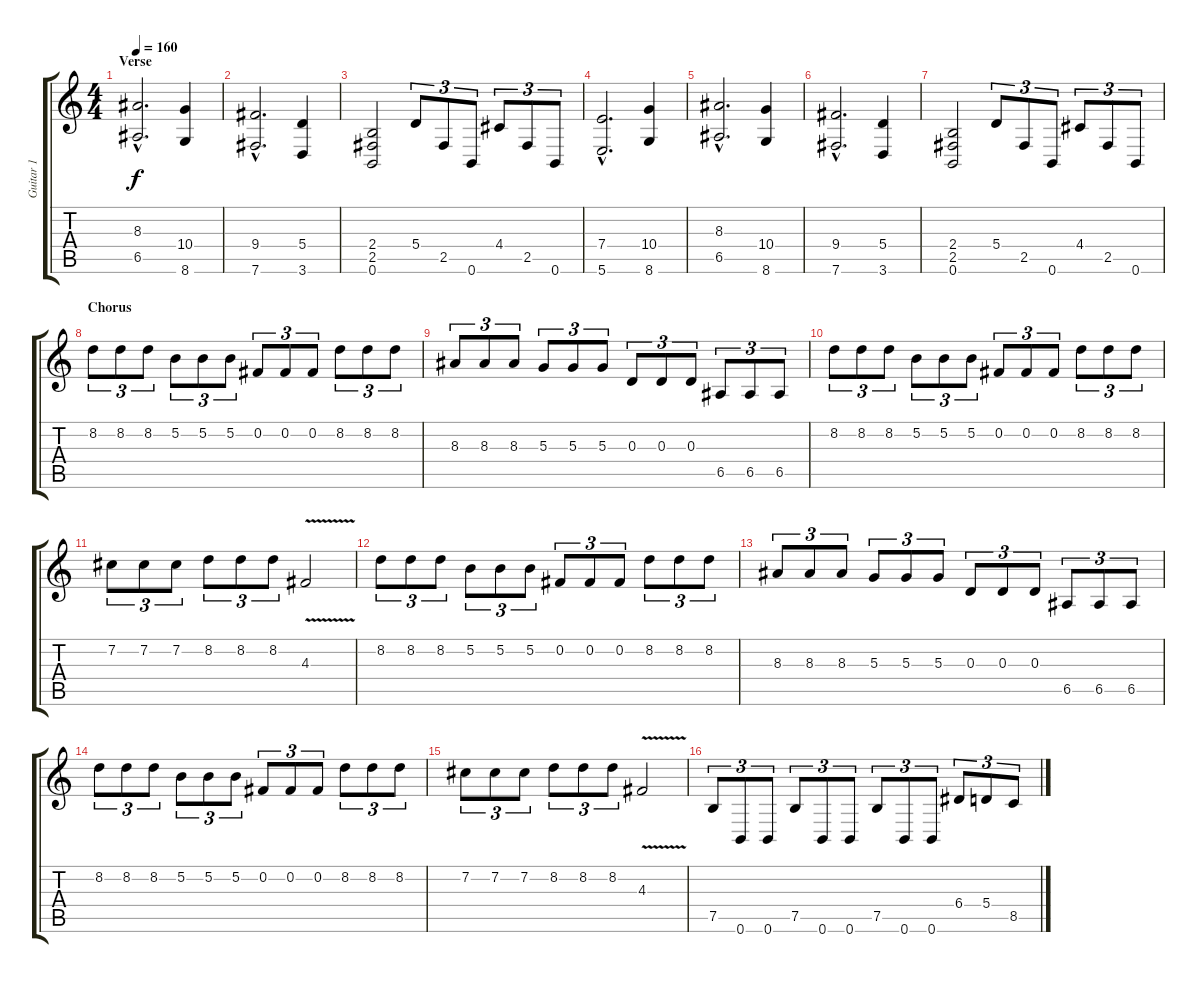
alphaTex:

\track ("Guitar 1" "Guitar 1") {instrument distortionguitar}
\staff {score tabs}
\tuning (B3 Gb3 D3 A2 E2 B1) {hide}
\ts (4 4)
\section ("" "Verse")
\tempo 160
\clef g2
\ks c
(8.3{hac} 6.5{hac}).2{d dy f} (10.4 8.6).4 |
(9.4{hac} 7.6{hac}).2{d} (5.4 3.6).4 |
(2.4 2.5 0.6).2 5.4.8{tu (3 2)} 2.5.8{tu (3 2)} 0.6.8{tu (3 2)} 4.4.8{tu (3 2)} 2.5.8{tu (3 2)} 0.6.8{tu (3 2)} |
(7.4{hac} 5.6{hac}).2{d} (10.4 8.6).4 |
(8.3{hac} 6.5{hac}).2{d} (10.4 8.6).4 |
(9.4{hac} 7.6{hac}).2{d} (5.4 3.6).4 |
(2.4 2.5 0.6).2 5.4.8{tu (3 2)} 2.5.8{tu (3 2)} 0.6.8{tu (3 2)} 4.4.8{tu (3 2)} 2.5.8{tu (3 2)} 0.6.8{tu (3 2)} |
\section ("" "Chorus")
8.2.8{tu (3 2)} 8.2.8{tu (3 2)} 8.2.8{tu (3 2)} 5.2.8{tu (3 2)} 5.2.8{tu (3 2)} 5.2.8{tu (3 2)} 0.2.8{tu (3 2)} 0.2.8{tu (3 2)} 0.2.8{tu (3 2)} 8.2.8{tu (3 2)} 8.2.8{tu (3 2)} 8.2.8{tu (3 2)} |
8.3.8{tu (3 2)} 8.3.8{tu (3 2)} 8.3.8{tu (3 2)} 5.3.8{tu (3 2)} 5.3.8{tu (3 2)} 5.3.8{tu (3 2)} 0.3.8{tu (3 2)} 0.3.8{tu (3 2)} 0.3.8{tu (3 2)} 6.5.8{tu (3 2)} 6.5.8{tu (3 2)} 6.5.8{tu (3 2)} |
8.2.8{tu (3 2)} 8.2.8{tu (3 2)} 8.2.8{tu (3 2)} 5.2.8{tu (3 2)} 5.2.8{tu (3 2)} 5.2.8{tu (3 2)} 0.2.8{tu (3 2)} 0.2.8{tu (3 2)} 0.2.8{tu (3 2)} 8.2.8{tu (3 2)} 8.2.8{tu (3 2)} 8.2.8{tu (3 2)} |
7.2.8{tu (3 2)} 7.2.8{tu (3 2)} 7.2.8{tu (3 2)} 8.2.8{tu (3 2)} 8.2.8{tu (3 2)} 8.2.8{tu (3 2)} 4.3{v}.2 |
8.2.8{tu (3 2)} 8.2.8{tu (3 2)} 8.2.8{tu (3 2)} 5.2.8{tu (3 2)} 5.2.8{tu (3 2)} 5.2.8{tu (3 2)} 0.2.8{tu (3 2)} 0.2.8{tu (3 2)} 0.2.8{tu (3 2)} 8.2.8{tu (3 2)} 8.2.8{tu (3 2)} 8.2.8{tu (3 2)} |
8.3.8{tu (3 2)} 8.3.8{tu (3 2)} 8.3.8{tu (3 2)} 5.3.8{tu (3 2)} 5.3.8{tu (3 2)} 5.3.8{tu (3 2)} 0.3.8{tu (3 2)} 0.3.8{tu (3 2)} 0.3.8{tu (3 2)} 6.5.8{tu (3 2)} 6.5.8{tu (3 2)} 6.5.8{tu (3 2)} |
8.2.8{tu (3 2)} 8.2.8{tu (3 2)} 8.2.8{tu (3 2)} 5.2.8{tu (3 2)} 5.2.8{tu (3 2)} 5.2.8{tu (3 2)} 0.2.8{tu (3 2)} 0.2.8{tu (3 2)} 0.2.8{tu (3 2)} 8.2.8{tu (3 2)} 8.2.8{tu (3 2)} 8.2.8{tu (3 2)} |
7.2.8{tu (3 2)} 7.2.8{tu (3 2)} 7.2.8{tu (3 2)} 8.2.8{tu (3 2)} 8.2.8{tu (3 2)} 8.2.8{tu (3 2)} 4.3{v}.2 |
7.5.8{tu (3 2)} 0.6.8{tu (3 2)} 0.6.8{tu (3 2)} 7.5.8{tu (3 2)} 0.6.8{tu (3 2)} 0.6.8{tu (3 2)} 7.5.8{tu (3 2)} 0.6.8{tu (3 2)} 0.6.8{tu (3 2)} 6.4.8{tu (3 2)} 5.4.8{tu (3 2)} 8.5.8{tu (3 2)}
